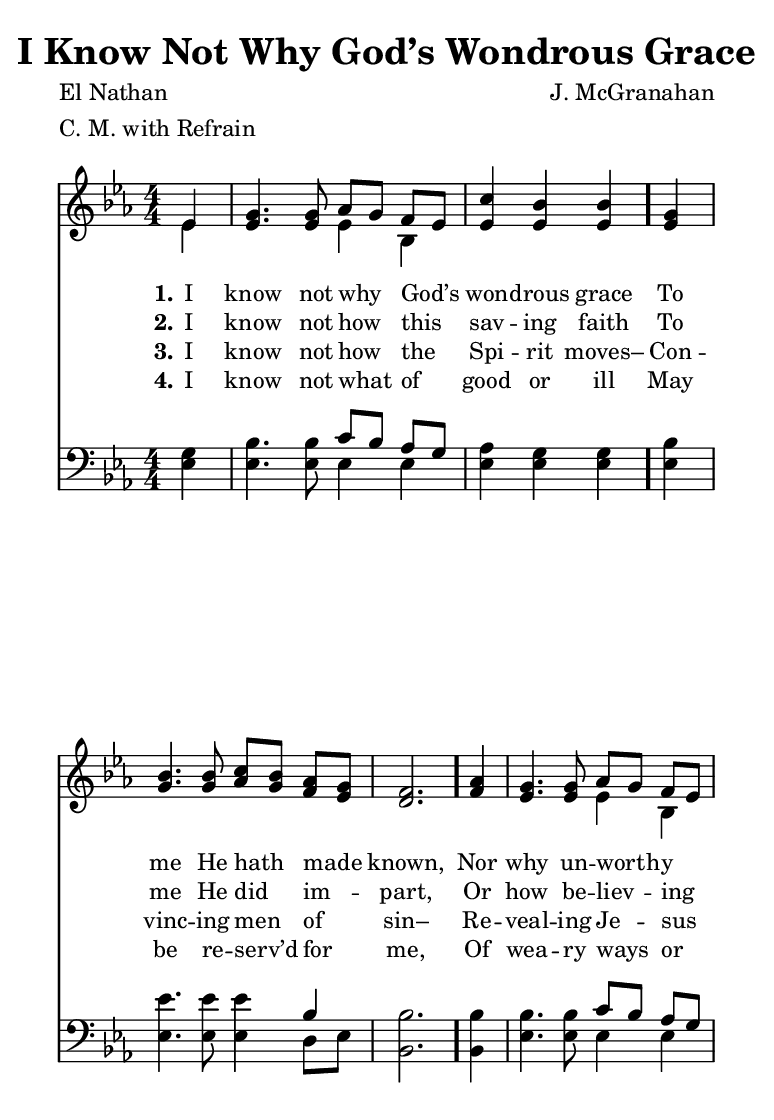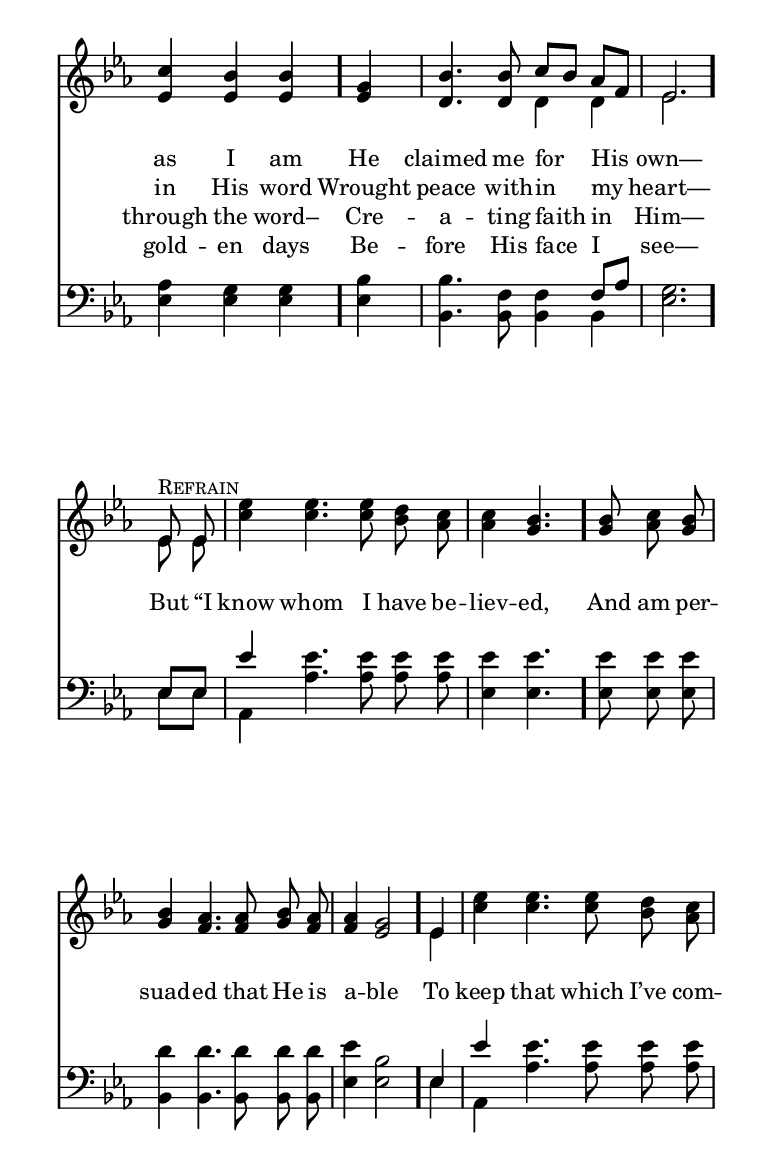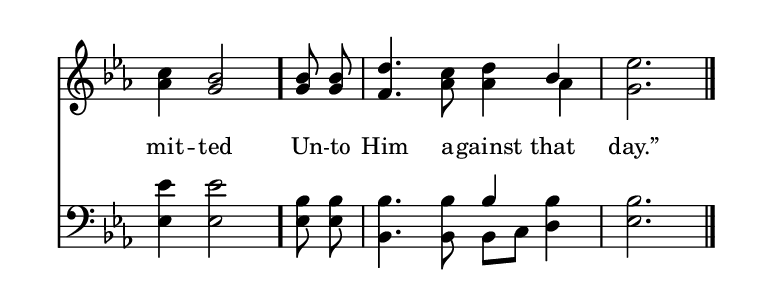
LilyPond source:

\include "common/global.ily"
\paper {
  \include "common/paper.ily"
  systems-per-page = ##f
}

\header{
  hymnnumber = "167"
  title = "I Know Not Why God’s Wondrous Grace"
  tunename = ""
  meter = "C. M. with Refrain"
  poet = "El Nathan"
  composer = "J. McGranahan"
  %copyright = ""
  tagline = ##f
}

global = {
  \include "common/overrides.ily"
  \override Staff.TimeSignature.style = #'numbered
  \time 4/4
  \override Score.MetronomeMark.transparent = ##t % hide all fermata changes too
  \tempo 4=90
  \key ees \major
  \partial 4
  \autoBeamOff
}

notesSoprano = {
\global
\relative c' {
  
  ees4 | g4. g8 aes[ g] f[ ees] | c'4 bes bes
  g4 | bes4. bes8 c[ bes] aes[ g] | f2.
  aes4 | g4. g8 aes[ g] f[ ees] | c'4 bes bes
  g4 | bes4. bes8 c[ bes] aes[ f] | ees2.

  << s^\markup { \small \caps "Refrain" }
  { ees8 ees | ees'4 ees4. ees8 d c | c4 bes4. } >>
  bes8 c bes | bes4 aes4. aes8 bes aes | aes4 g2
  ees4 | ees'4 ees4. ees8 d c | c4 bes2
  bes8 bes | d4. c8 d4 bes | ees2.

  \bar "|."

}
}

notesAlto = {
\global
\relative e' {

  ees4 | ees4. ees8 ees4 bes | ees ees ees
  ees | g4. g8 aes[ g] f[ ees] d2.
  f4 | ees4. ees8 ees4 bes | ees ees ees
  ees4 | d4. d8 d4 d | ees2.

  ees8 ees | c'4 c4. c8 bes aes | aes4 g4.
  g8 aes g | g4 f4. f8 g f | f4 ees2
  ees4 | c'4 c4. c8 bes aes | aes4 g2
  g8 g | f4. aes8 aes4 aes | g2.

}
}

notesTenor = {
\global
\relative a {

  g4 | bes4. bes8 c[ bes] aes[ g] | aes4 g g
  bes4 | ees4. ees8 ees4 bes4 | bes2.
  bes4 | bes4. bes8 c[ bes] aes[ g] | aes4 g g
  bes4 | bes4. f8 f4 f8[ aes] | g2.

  ees8 ees | ees'4 ees4. ees8 ees ees | ees4 ees4.
  ees8 ees ees | d4 d4. d8 d d | ees4 bes2
  ees,4 | ees'4 ees4. ees8 ees ees | ees4 ees2
  bes8 bes | bes4. bes8 bes4 bes | bes2.

}
}

notesBass = {
\global
\relative f {

  ees4 | ees4. ees8 ees4 ees | ees ees ees
  ees4 | ees4. ees8 ees4 d8[ ees] | bes2.
  bes4 | ees4. ees8 ees4 ees | ees ees ees
  ees4 | bes4. bes8 bes4 bes | ees2.

  ees8 ees | aes,4 aes'4. aes8 aes aes | ees4 ees4.
  ees8 ees ees | bes4 bes4. bes8 bes bes | ees4 ees2
  ees4 | aes,4 aes'4. aes8 aes aes | ees4 ees2
  ees8 ees | bes4. bes8 bes8[ c] d4 | ees2.

}
}

Refrain = \lyricmode {

But “I know whom I have be -- liev -- ed, \bar "."
And am per -- suad -- ed that He is a -- ble \bar "."
To keep that which I’ve com -- mit -- ted \bar "."
Un -- to Him a -- gainst that day.” \bar "."

}

wordsA = \lyricmode {
\set stanza = "1."

I know not why God’s won -- drous grace \bar "."
To me He hath made known, \bar "."
Nor why un -- worth -- y as I am \bar "."
He claimed me for His own— \bar "."

}

wordsB = \lyricmode {
\set stanza = "2."

I know not how this sav -- ing faith
To me He did im -- part,
Or how be -- liev -- ing in His word
Wrought peace with -- in my heart—

\Refrain

}

wordsC = \lyricmode {
\set stanza = "3."

I know not how the Spi -- rit moves–
Con -- vinc -- ing men of sin–
Re -- veal -- ing Je -- sus through the word–
Cre -- a -- ting faith in Him—

}

wordsD = \lyricmode {
\set stanza = "4."

I know not what of good or ill
May be re -- serv’d for me,
Of wea -- ry ways or gold -- en days
Be -- fore His face I see—

}

\score {
  \context ChoirStaff <<
    \context Staff = upper <<
      \set Staff.autoBeaming = ##f
      \set ChoirStaff.systemStartDelimiter = #'SystemStartBar
      \set ChoirStaff.printPartCombineTexts = ##f
      \partcombine #'(2 . 9) \notesSoprano \notesAlto
      \context NullVoice = sopranos { \voiceOne << \notesSoprano >> }
      \context NullVoice = altos { \voiceTwo << \notesAlto >> }
      \context Lyrics = one   \lyricsto sopranos \wordsA
      \context Lyrics = two   \lyricsto sopranos \wordsB
      \context Lyrics = three \lyricsto sopranos \wordsC
      \context Lyrics = four  \lyricsto sopranos \wordsD
    >>
    \context Staff = men <<
      \clef bass
      \set ChoirStaff.printPartCombineTexts = ##f
      \partcombine #'(2 . 9) \notesTenor \notesBass
      \context NullVoice = tenors { \voiceOne << \notesTenor >> }
      \context NullVoice = basses { \voiceTwo << \notesBass >> }
    >>
  >>
  \layout {
    \include "common/layout.ily"
  }
  \midi{
    \include "common/midi.ily"
  }
}

\version "2.19.49"  % necessary for upgrading to future LilyPond versions.

% vi:set et ts=2 sw=2 ai nocindent syntax=lilypond:
